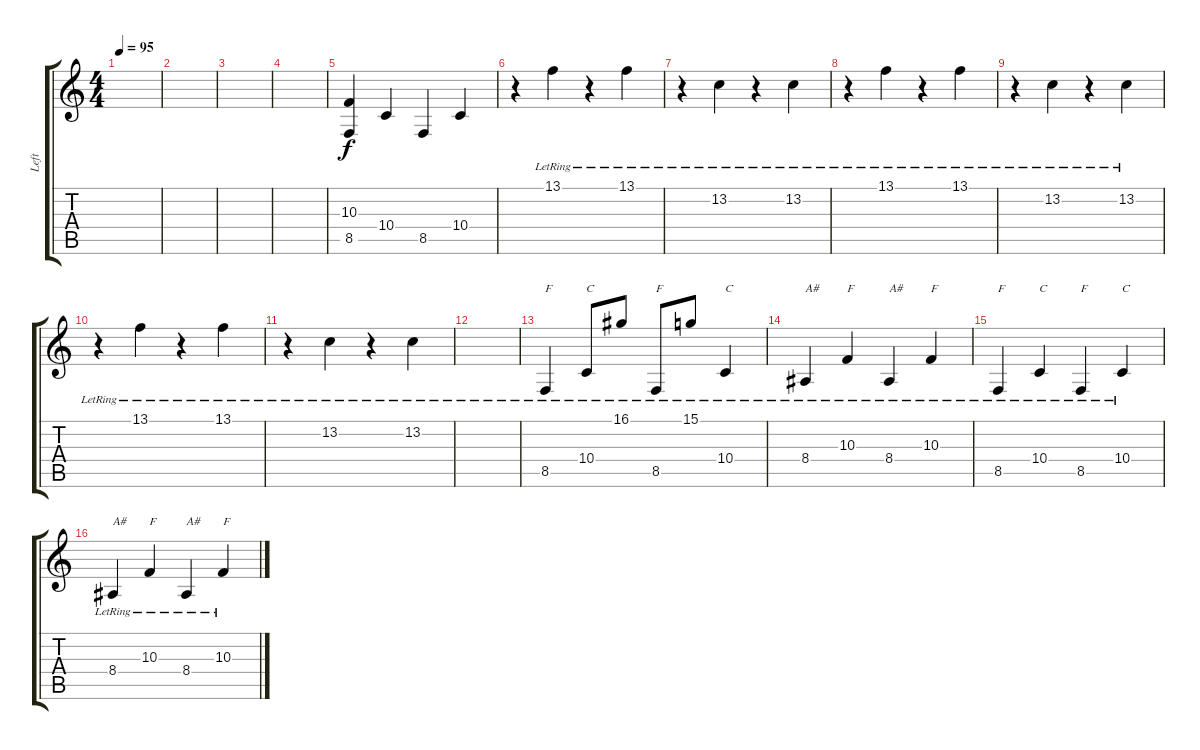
\track ("Left" "Left") {instrument acousticgrandpiano}
\staff {score tabs}
\tuning (E4 B3 G3 D3 A2 E2) {hide}
\ts (4 4)
\tempo 95
\clef g2
\ks c
|
|
|
|
(10.3 8.5).4 10.4.4 8.5.4 10.4.4 |
r.4 13.1{lr}.4 r.4 13.1{lr}.4 |
r.4 13.2{lr}.4 r.4 13.2{lr}.4 |
r.4 13.1{lr}.4 r.4 13.1{lr}.4 |
r.4 13.2{lr}.4 r.4 13.2{lr}.4 |
r.4 13.1{lr}.4 r.4 13.1{lr}.4 |
r.4 13.2{lr}.4 r.4 13.2{lr}.4 |
|
8.5{lr}.4{txt "F"} 10.4{lr}.8{txt "C"} 16.1{lr}.8 8.5{lr}.8{txt "F"} 15.1{lr}.8 10.4{lr}.4{txt "C"} |
8.4{lr}.4{txt "A#"} 10.3{lr}.4{txt "F"} 8.4{lr}.4{txt "A#"} 10.3{lr}.4{txt "F"} |
8.5{lr}.4{txt "F"} 10.4{lr}.4{txt "C"} 8.5{lr}.4{txt "F"} 10.4{lr}.4{txt "C"} |
8.4{lr}.4{txt "A#"} 10.3{lr}.4{txt "F"} 8.4{lr}.4{txt "A#"} 10.3{lr}.4{txt "F"}
